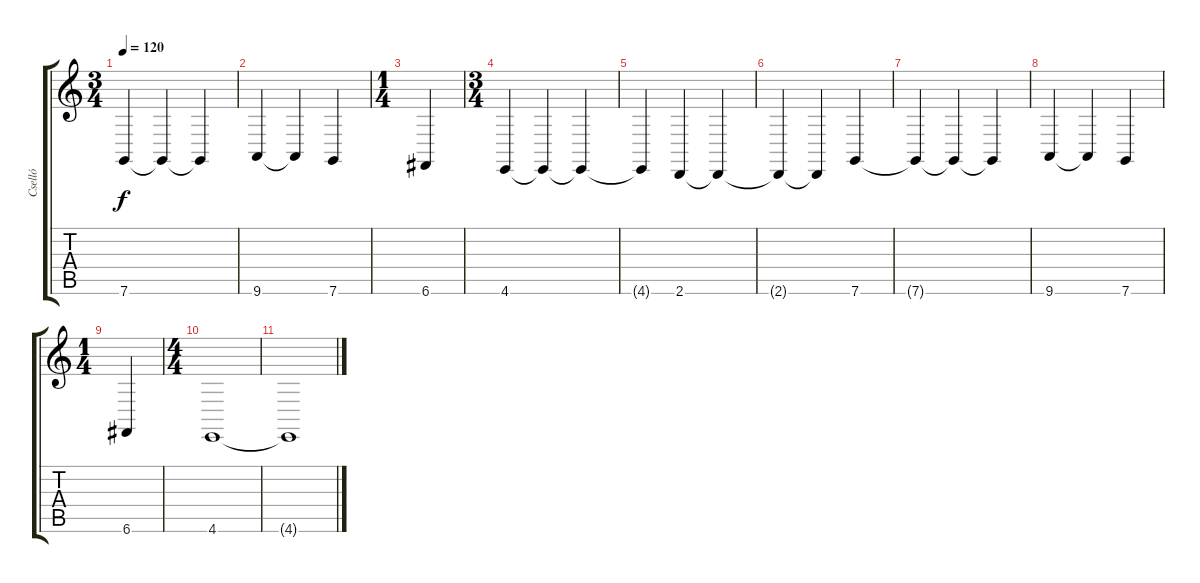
\track ("Cselló" "Cselló") {instrument cello}
\staff {score tabs}
\tuning (C4 G3 Eb3 Bb2 F2 C2) {hide}
\ts (3 4)
\tempo 120
\clef g2
\ks c
7.6{t}.4{dy f} 7.6{t}.4 7.6{t}.4 |
9.6.4 9.6{t}.4 7.6.4 |
\ts (1 4)
6.6.4 |
\ts (3 4)
4.6.4 4.6{t}.4 4.6{t}.4 |
4.6{t}.4 2.6.4 2.6{t}.4 |
2.6{t}.4 2.6{t}.4 7.6.4 |
7.6{t}.4 7.6{t}.4 7.6{t}.4 |
9.6.4 9.6{t}.4 7.6.4 |
\ts (1 4)
6.6.4 |
\ts (4 4)
4.6.1 |
4.6{t}.1
